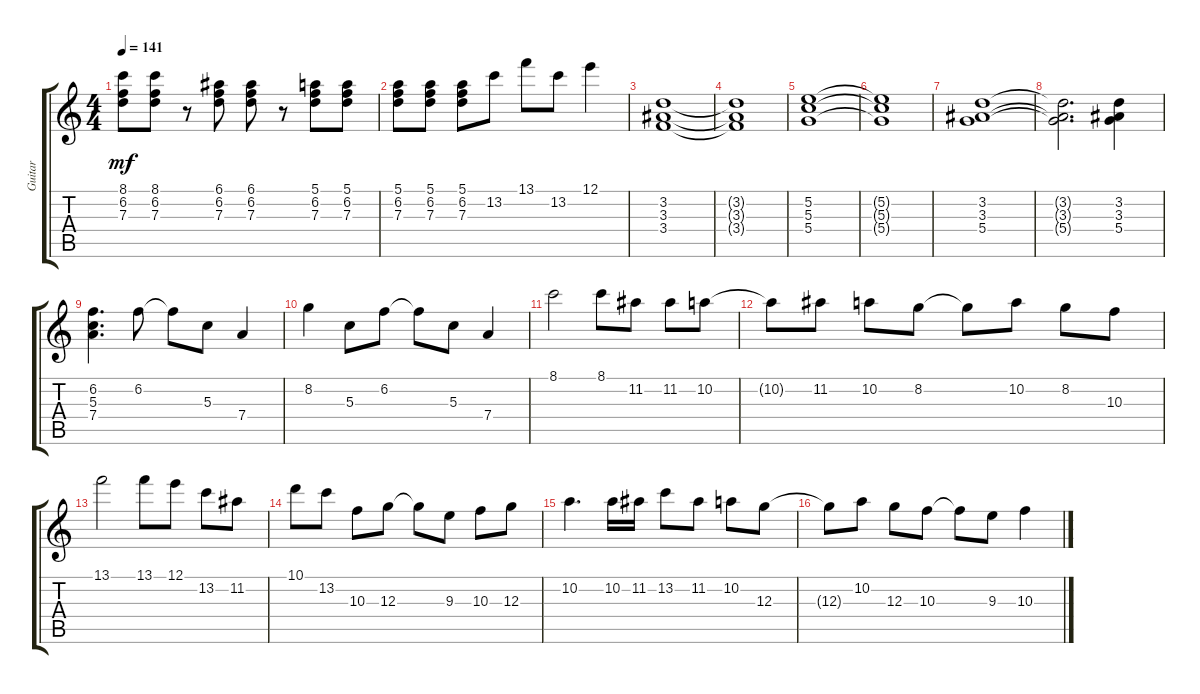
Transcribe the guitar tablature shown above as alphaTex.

\track ("Guitar" "Guitar") {instrument electricguitarclean}
\staff {score tabs}
\tuning (E4 B3 G3 D3 A2 E2) {hide}
\ts (4 4)
\tempo 141
\clef g2
\ks c
(8.1 6.2 7.3).8{dy mf} (8.1 6.2 7.3).8 r.8 (6.1 6.2 7.3).8 (6.1 6.2 7.3).8 r.8 (5.1 6.2 7.3).8 (5.1 6.2 7.3).8 |
(5.1 6.2 7.3).8 (5.1 6.2 7.3).8 (5.1 6.2 7.3).8 13.2.8 13.1.8 13.2.8 12.1.4 |
(3.2 3.3 3.4).1 |
(3.2{t} 3.3{t} 3.4{t}).1 |
(5.2 5.3 5.4).1 |
(5.2{t} 5.3{t} 5.4{t}).1 |
(3.2 3.3 5.4).1 |
(3.2{t} 3.3{t} 5.4{t}).2{d} (3.2 3.3 5.4).4 |
(6.2 5.3 7.4).4{d} 6.2.8 6.2{t}.8 5.3.8 7.4.4 |
8.2.4 5.3.8 6.2.8 6.2{t}.8 5.3.8 7.4.4 |
8.1.2 8.1.8 11.2.8 11.2.8 10.2.8 |
10.2{t}.8 11.2.8 10.2.8 8.2.8 8.2{t}.8 10.2.8 8.2.8 10.3.8 |
13.1.2 13.1.8 12.1.8 13.2.8 11.2.8 |
10.1.8 13.2.8 10.3.8 12.3.8 12.3{t}.8 9.3.8 10.3.8 12.3.8 |
10.2.4{d} 10.2.16 11.2.16 13.2.8 11.2.8 10.2.8 12.3.8 |
12.3{t}.8 10.2.8 12.3.8 10.3.8 10.3{t}.8 9.3.8 10.3.4
